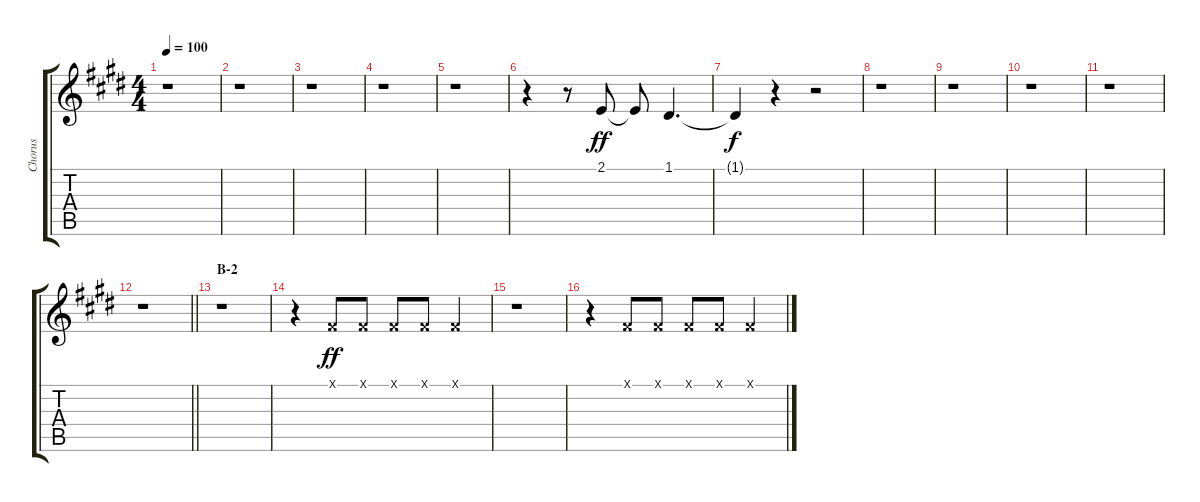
\track ("Chorus" "Chorus") {instrument voiceoohs}
\staff {score tabs}
\tuning (D4 A3 F3 C3 G2 D2) {hide}
\ts (4 4)
\tempo 100
\clef g2
\ks e
r.1{dy ff} |
r.1 |
r.1 |
r.1 |
r.1 |
r.4 r.8 2.1.8 2.1{t}.8 1.1.4{d} |
1.1{t}.4{dy f} r.4 r.2 |
r.1 |
r.1 |
r.1 |
r.1 |
\barLineRight lightlight
r.1 |
\section ("" "B-2")
r.1 |
r.4 4.1{x}.8{dy ff} 4.1{x}.8 4.1{x}.8 4.1{x}.8 4.1{x}.4 |
r.1 |
r.4 4.1{x}.8 4.1{x}.8 4.1{x}.8 4.1{x}.8 4.1{x}.4
